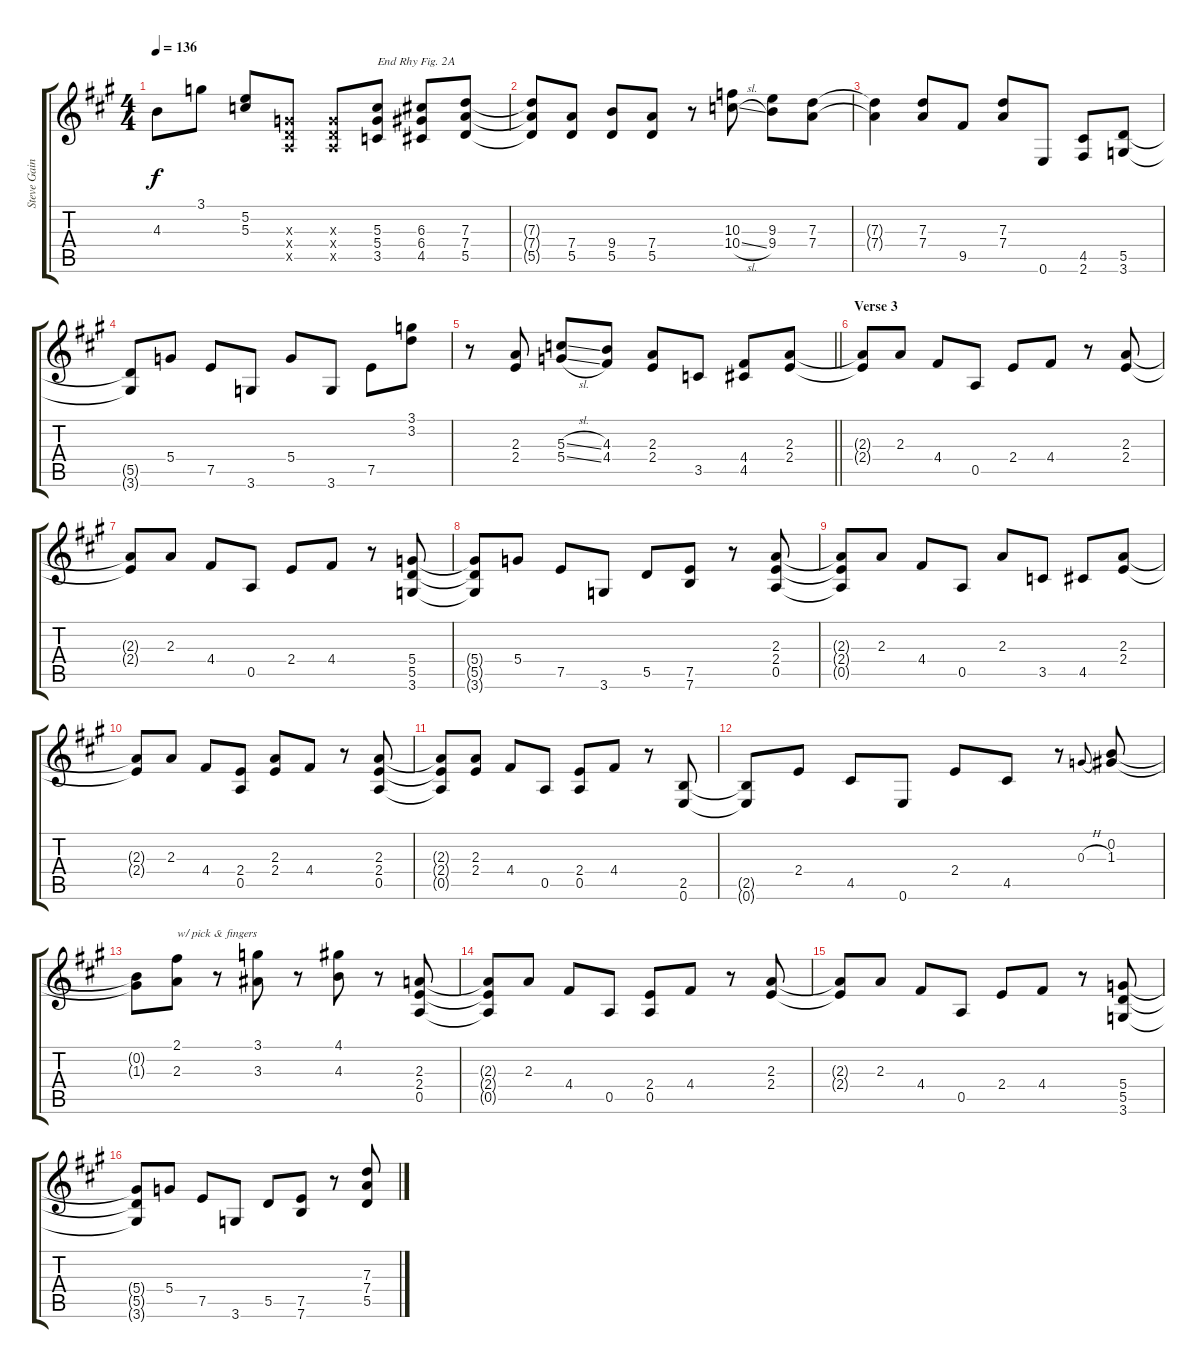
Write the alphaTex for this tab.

\track ("Steve Gaines - Rhythm Guitar" "Steve Gain") {instrument overdrivenguitar}
\staff {score tabs}
\tuning (E4 B3 G3 D3 A2 E2) {hide}
\ts (4 4)
\tempo 136
\clef g2
\ks a
4.3{t}.8{dy f} 3.1.8 (5.2 5.3).8 (0.3{x} 0.4{x} 0.5{x}).8 (0.3{x} 0.4{x} 0.5{x}).8 (5.3 5.4 3.5).8{txt "End Rhy Fig. 2A"} (6.3 6.4 4.5).8 (7.3 7.4 5.5).8 |
(7.3{t} 7.4{t} 5.5{t}).8 (7.4 5.5).8 (9.4 5.5).8 (7.4 5.5).8 r.8 (10.3 10.4{sl}).8 (9.3 9.4).8 (7.3 7.4).8 |
(7.3{t} 7.4{t}).4 (7.3 7.4).8 9.5.8 (7.3 7.4).8 0.6.8 (4.5 2.6).8 (5.5 3.6).8 |
(5.5{t} 3.6{t}).8 5.4.8 7.5.8 3.6.8 5.4.8 3.6.8 7.5.8 (3.1 3.2).8 |
\barLineRight lightlight
r.8 (2.3 2.4).8 (5.3{sl} 5.4{sl}).8 (4.3 4.4).8 (2.3 2.4).8 3.5.8 (4.4 4.5).8 (2.3 2.4).8 |
\section ("" "Verse 3")
(2.3{t} 2.4{t}).8 2.3.8 4.4.8 0.5.8 2.4.8 4.4.8 r.8 (2.3 2.4).8 |
(2.3{t} 2.4{t}).8 2.3.8 4.4.8 0.5.8 2.4.8 4.4.8 r.8 (5.4 5.5 3.6).8 |
(5.4{t} 5.5{t} 3.6{t}).8 5.4.8 7.5.8 3.6.8 5.5.8 (7.5 7.6).8 r.8 (2.3 2.4 0.5).8 |
(2.3{t} 2.4{t} 0.5{t}).8 2.3.8 4.4.8 0.5.8 2.3.8 3.5.8 4.5.8 (2.3 2.4).8 |
(2.3{t} 2.4{t}).8 2.3.8 4.4.8 (2.4 0.5).8 (2.3 2.4).8 4.4.8 r.8 (2.3 2.4 0.5).8 |
(2.3{t} 2.4{t} 0.5{t}).8 (2.3 2.4).8 4.4.8 0.5.8 (2.4 0.5).8 4.4.8 r.8 (2.5 0.6).8 |
(2.5{t} 0.6{t}).8 2.4.8 4.5.8 0.6.8 2.4.8 4.5.8 r.8 0.3{h}.8{gr onbeat} (0.2 1.3).8 |
(0.2{t} 1.3{t}).8 (2.1 2.3).8{txt "w/ pick & fingers"} r.8 (3.1 3.3).8 r.8 (4.1 4.3).8 r.8 (2.3 2.4 0.5).8 |
(2.3{t} 2.4{t} 0.5{t}).8 2.3.8 4.4.8 0.5.8 (2.4 0.5).8 4.4.8 r.8 (2.3 2.4).8 |
(2.3{t} 2.4{t}).8 2.3.8 4.4.8 0.5.8 2.4.8 4.4.8 r.8 (5.4 5.5 3.6).8 |
(5.4{t} 5.5{t} 3.6{t}).8 5.4.8 7.5.8 3.6.8 5.5.8 (7.5 7.6).8 r.8 (7.3 7.4 5.5).8
